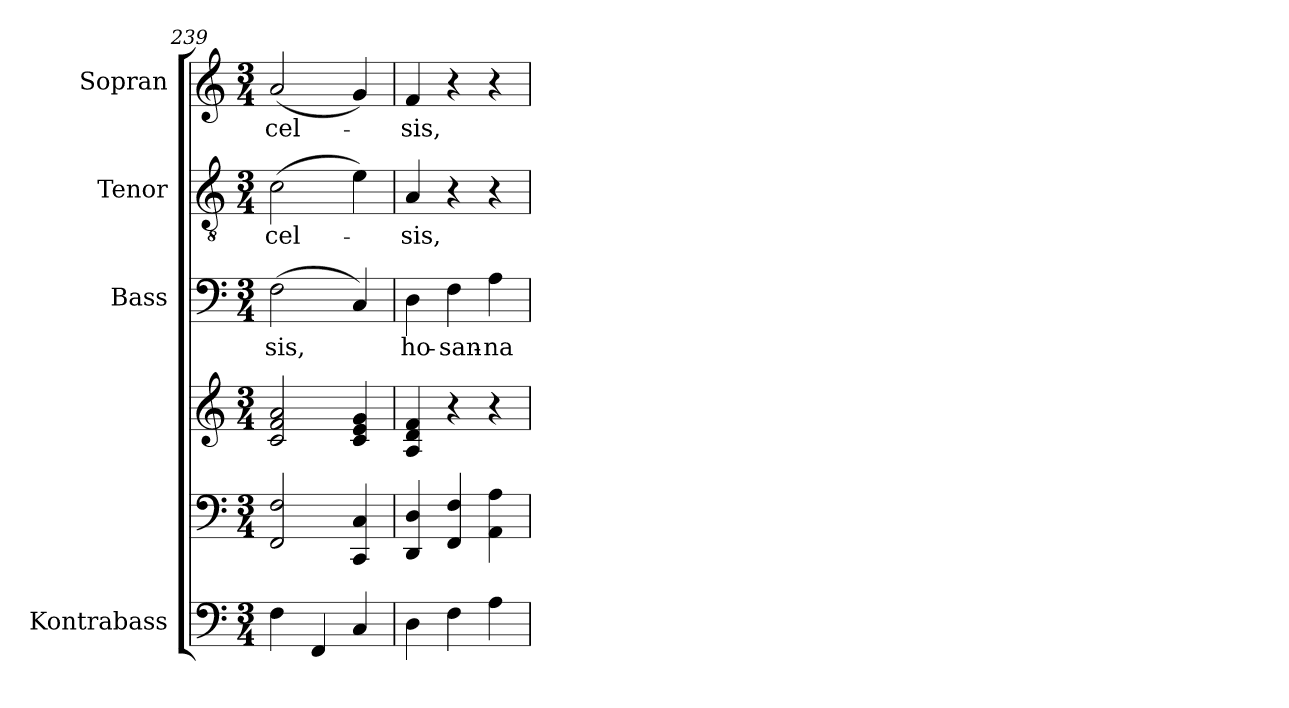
**kern	**kern	**kern	**kern	**text	**kern	**text	**kern	**text
*part5	*part4	*part4	*part3	*part3	*part2	*part2	*part1	*part1
*staff6	*staff5	*staff4	*staff3	*staff3	*staff2	*staff2	*staff1	*staff1
*I"Kontrabass	*	*	*I"Bass	*	*I"Tenor	*	*I"Sopran	*
*I'Kb.	*	*	*I'B.	*	*I'T.	*	*I'S.	*
*clefF4	*clefF4	*clefG2	*clefF4	*	*clefGv2	*	*clefG2	*
*ITrd7c12	*	*	*	*	*	*	*	*
*k[]	*k[]	*k[]	*k[]	*	*k[]	*	*k[]	*
*C:	*C:	*C:	*C:	*	*C:	*	*C:	*
*M3/4	*M3/4	*M3/4	*M3/4	*	*M3/4	*	*M3/4	*
=239	=239	=239	=239	=239	=239	=239	=239	=239
!	!	!	!	!LO:LY:b	!	!LO:LY:b	!	!LO:LY:b
4FF\	2FF/ 2F/	2c/ 2f/ 2a/	(>2F\	-sis,	(>2c\	-cel-	(<2a/	-cel-
4FFF/	.	.	.	.	.	.	.	.
4CC/	4CC/ 4C/	4c/ 4e/ 4g/	4C/)	.	4e\)	.	4g/)	.
=240	=240	=240	=240	=240	=240	=240	=240	=240
!	!	!	!	!LO:LY:b	!	!LO:LY:b	!	!LO:LY:b
4DD\	4DD/ 4D/	4A/ 4d/ 4f/	4D\	ho-	4A/	-sis,	4f/	-sis,
!	!	!	!	!LO:LY:b	!	!	!	!
4FF\	4FF/ 4F/	4r	4F\	-san-	4r	.	4r	.
!	!	!	!	!LO:LY:b	!	!	!	!
4AA\	4AA\ 4A\	4r	4A\	-na	4r	.	4r	.
=	=	=	=	=	=	=	=	=
*-	*-	*-	*-	*-	*-	*-	*-	*-
